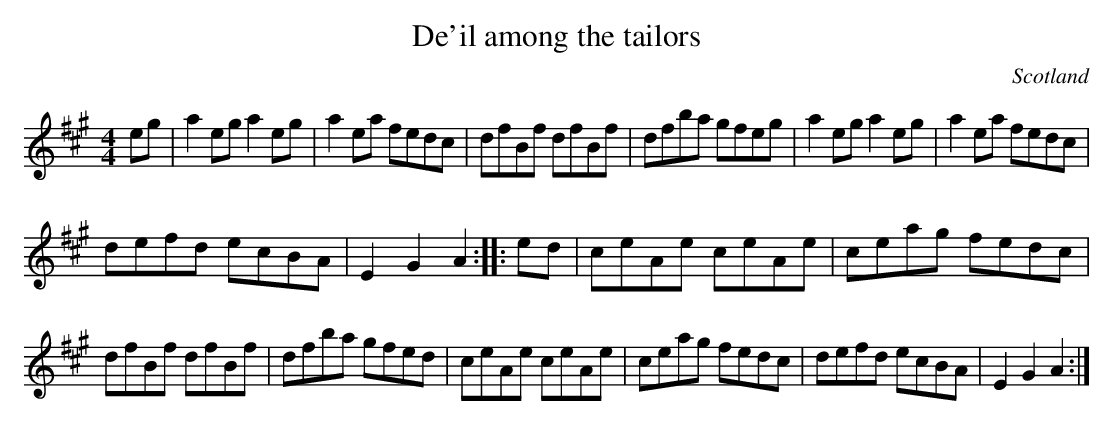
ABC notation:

X:1
T:De'il among the tailors
O:Scotland
M:4/4
K:A
eg|\
a2eg a2eg|a2ea fedc|dfBf dfBf|dfba gfeg|\
a2eg a2eg|a2ea fedc|
defd ecBA|E2G2 A2::\
ed|\
ceAe ceAe|ceag fedc|
dfBf dfBf|dfba gfed|\
ceAe ceAe|ceag fedc|defd ecBA|E2G2 A2:|
